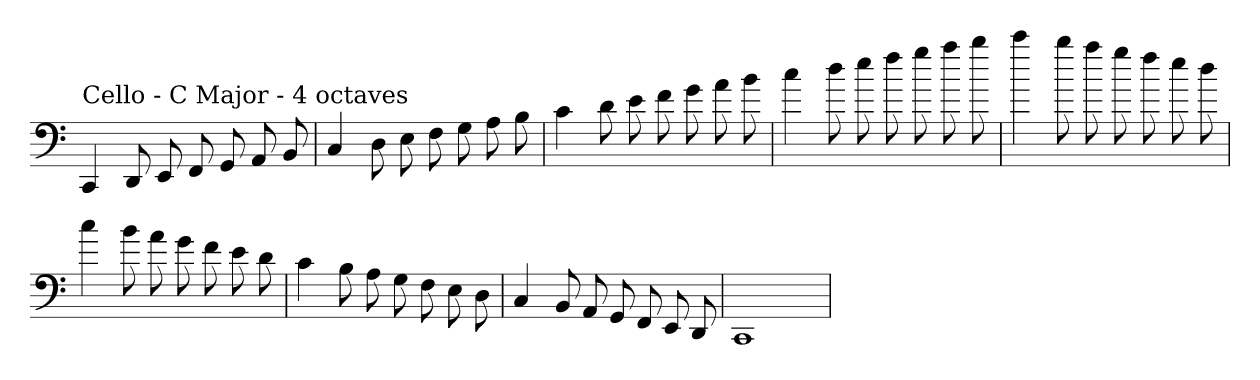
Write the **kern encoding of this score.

**kern
*part1
*staff1
*clefF4
*k[]
*C:
=
!LO:TX:a:t=Cello - C Major - 4 octaves
4CC
8DD
8EE
8FF
8GG
8AA
8BB
=
4C
8D
8E
8F
8G
8A
8B
=
4c
8d
8e
8f
8g
8a
8b
=
4cc
8dd
8ee
8ff
8gg
8aa
8bb
=
4ccc
8bb
8aa
8gg
8ff
8ee
8dd
=
4cc
8b
8a
8g
8f
8e
8d
=
4c
8B
8A
8G
8F
8E
8D
=
4C
8BB
8AA
8GG
8FF
8EE
8DD
=
1CC
=
*-
